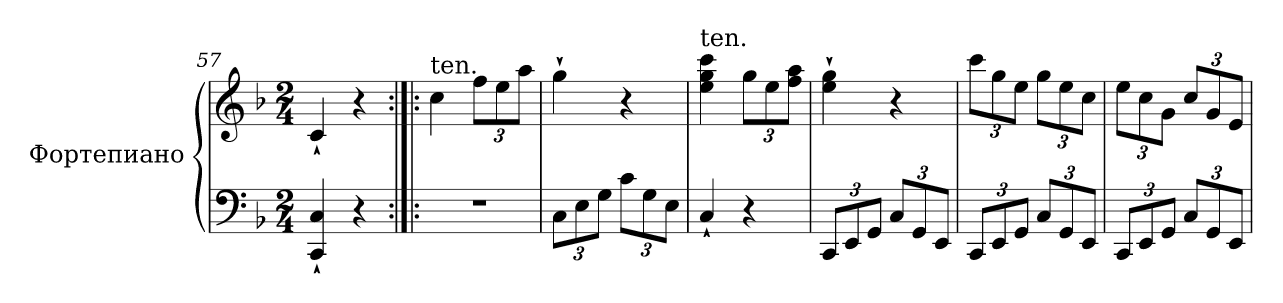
**kern	**kern
*part1	*part1
*staff2	*staff1
*I"Фортепиано	*
!!LO:LB:g=z
*clefF4	*clefG2
*k[b-]	*k[b-]
*M2/4	*M2/4
=57	=57
4CC/` 4C/`	4c`/
4r	4r
!!LO:LB:g=z
=58:|!|:	=58:|!|:
!	!LO:TX:a:t=ten.
2r	4cc\
*	*Xbrackettup
.	12ff\L
.	12ee\
.	12aa\J
=59	=59
*Xbrackettup	*
12C\L	4gg`\
12E\	.
12G\J	.
12c\L	4r
12G\	.
12E\J	.
=60	=60
!	!LO:TX:a:t=ten.
4C`/	4ee\ 4gg\ 4ccc\
4r	12gg\L
.	12ee\
.	12ff\ 12aa\J
=61	=61
12CC/L	4ee\` 4gg\`
12EE/	.
12GG/J	.
12C/L	4r
12GG/	.
12EE/J	.
=62	=62
12CC/L	12ccc\L
12EE/	12gg\
12GG/J	12ee\J
12C/L	12gg\L
12GG/	12ee\
12EE/J	12cc\J
=63	=63
12CC/L	12ee\L
12EE/	12cc\
12GG/J	12g\J
12C/L	12cc/L
12GG/	12g/
12EE/J	12e/J
=	=
*-	*-
